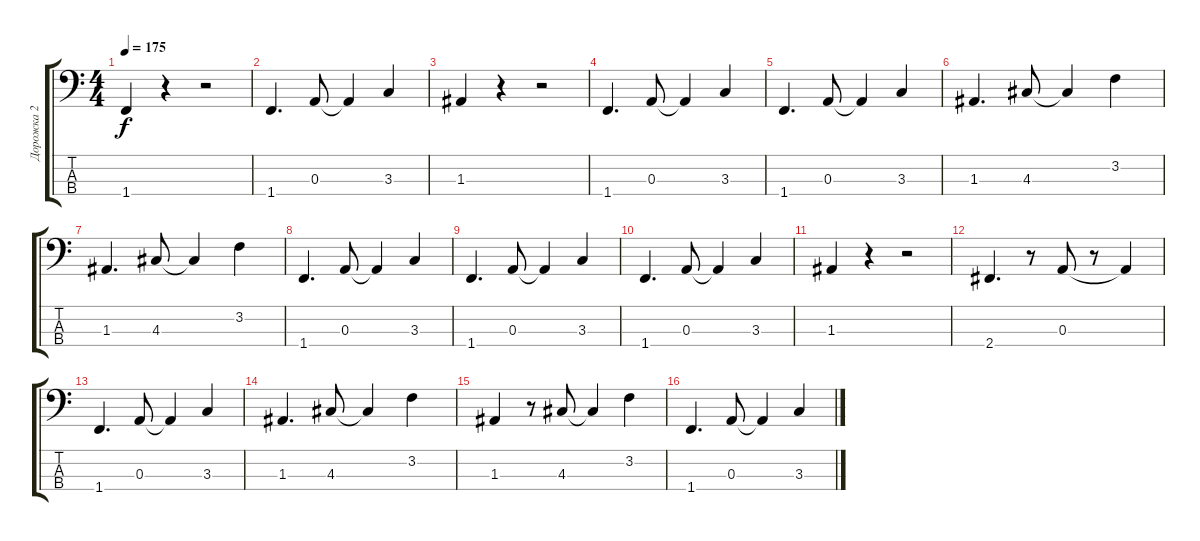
\track ("Дорожка 2" "Дорожка 2") {instrument electricbassfinger}
\staff {score tabs}
\tuning (G2 D2 A1 E1) {hide}
\ts (4 4)
\tempo 175
\clef f4
\ks c
1.4.4{dy f} r.4 r.2 |
1.4.4{d} 0.3.8 0.3{t}.4 3.3.4 |
1.3.4 r.4 r.2 |
1.4.4{d} 0.3.8 0.3{t}.4 3.3.4 |
1.4.4{d} 0.3.8 0.3{t}.4 3.3.4 |
1.3.4{d} 4.3.8 4.3{t}.4 3.2.4 |
1.3.4{d} 4.3.8 4.3{t}.4 3.2.4 |
1.4.4{d} 0.3.8 0.3{t}.4 3.3.4 |
1.4.4{d} 0.3.8 0.3{t}.4 3.3.4 |
1.4.4{d} 0.3.8 0.3{t}.4 3.3.4 |
1.3.4 r.4 r.2 |
2.4.4{d} r.8 0.3.8 r.8 0.3{t}.4 |
1.4.4{d} 0.3.8 0.3{t}.4 3.3.4 |
1.3.4{d} 4.3.8 4.3{t}.4 3.2.4 |
1.3.4 r.8 4.3.8 4.3{t}.4 3.2.4 |
1.4.4{d} 0.3.8 0.3{t}.4 3.3.4
